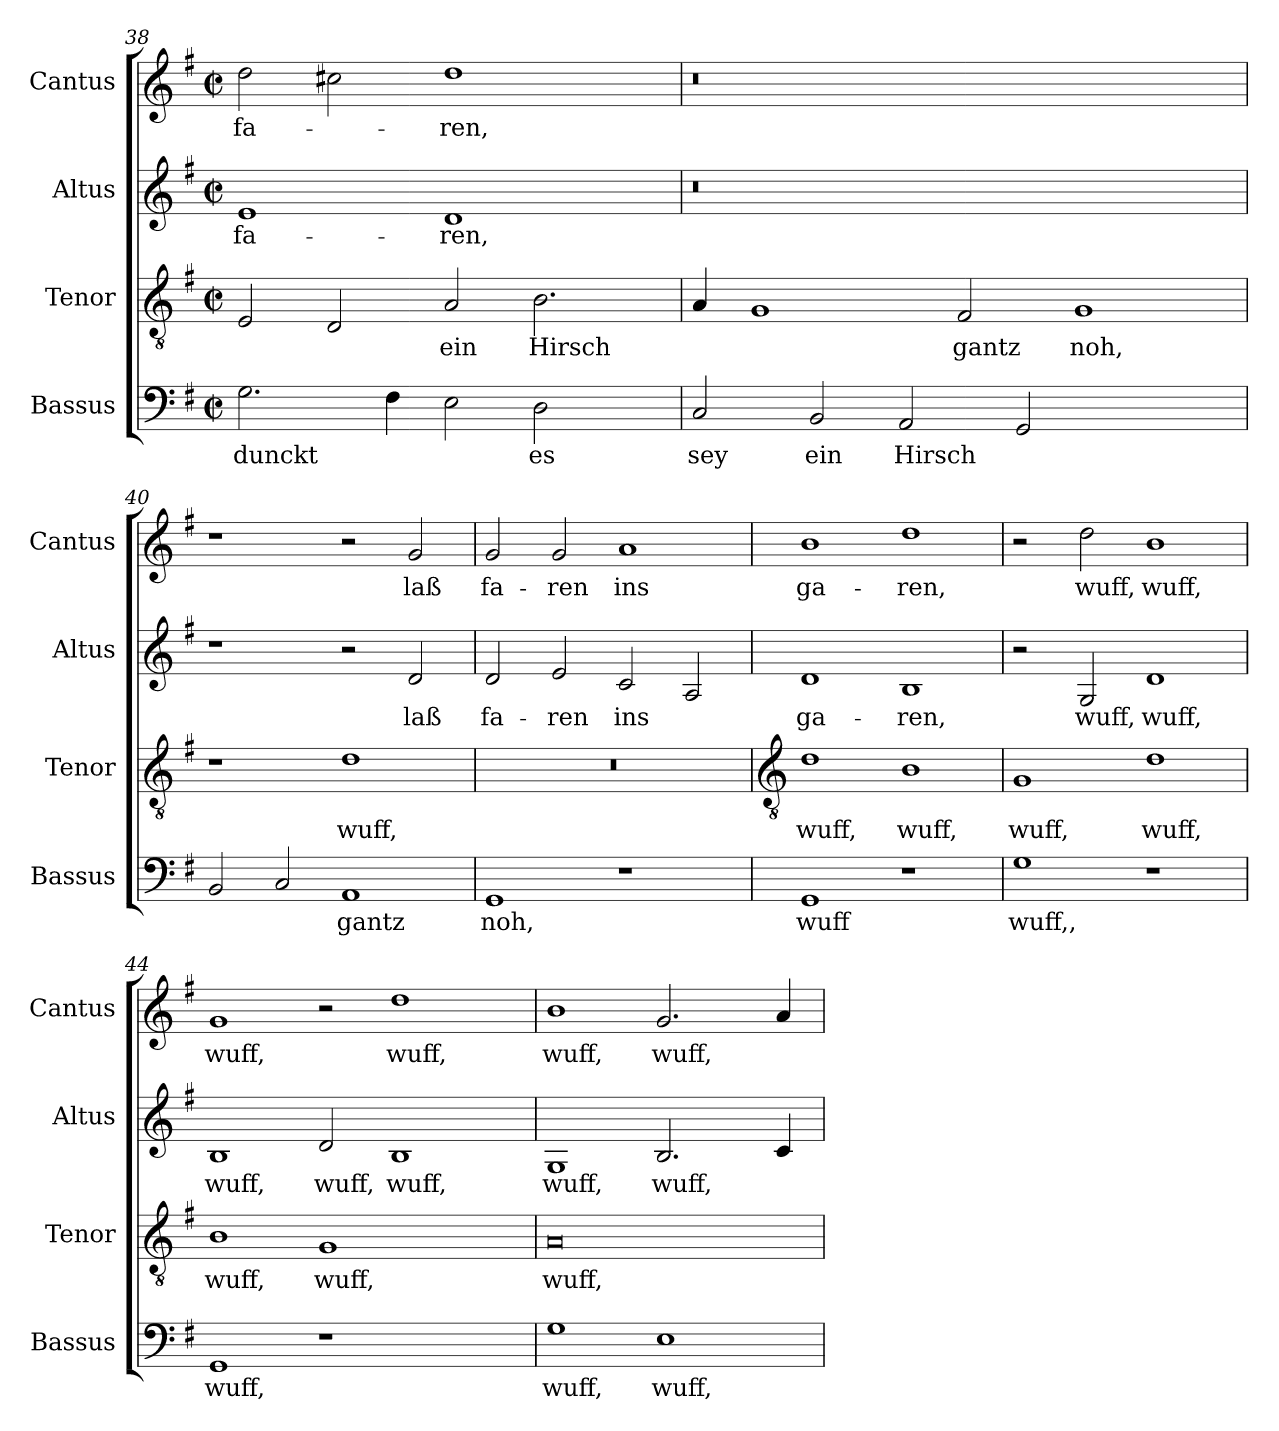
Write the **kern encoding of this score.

**kern	**text	**kern	**text	**kern	**text	**kern	**text
*part4	*part4	*part3	*part3	*part2	*part2	*part1	*part1
*staff4	*staff4	*staff3	*staff3	*staff2	*staff2	*staff1	*staff1
*I"Bassus	*	*I"Tenor	*	*I"Altus	*	*I"Cantus	*
*I'Bassus	*	*I'Tenor	*	*I'Altus	*	*I'Cantus	*
!!LO:LB:g=z
*clefF4	*	*clefGv2	*	*clefG2	*	*clefG2	*
*k[f#]	*	*k[f#]	*	*k[f#]	*	*k[f#]	*
*G:	*	*G:	*	*G:	*	*G:	*
*M4/2	*	*M4/2	*	*M4/2	*	*M4/2	*
*met(c|)	*	*met(c|)	*	*met(c|)	*	*met(c|)	*
=38	=38	=38	=38	=38	=38	=38	=38
!	!LO:LY:b	!	!	!	!LO:LY:b	!	!LO:LY:b
2.G	dunckt	2E	.	1e	fa-	2dd	fa-
.	.	2D	.	.	.	2cc#	.
4F#	.	.	.	.	.	.	.
!	!	!	!LO:LY:b	!	!LO:LY:b	!	!LO:LY:b
2E	.	2A	ein	1d	-ren,	1dd	-ren,
!	!LO:LY:b	!	!LO:LY:b	!	!	!	!
2D	es	2.B	Hirsch	.	.	.	.
4ryy	.	.	.	4ryy	.	4ryy	.
!!LO:LB:g=z
=39	=39	=39	=39	=39	=39	=39	=39
!	!LO:LY:b	!	!	!	!	!	!
2C	sey	4A	.	0r	.	0r	.
.	.	1G	.	.	.	.	.
!	!LO:LY:b	!	!	!	!	!	!
2BB	ein	.	.	.	.	.	.
!	!LO:LY:b	!	!	!	!	!	!
2AA	Hirsch	.	.	.	.	.	.
!	!	!	!LO:LY:b	!	!	!	!
.	.	2F#	gantz	.	.	.	.
2GG	.	.	.	.	.	.	.
!	!	!	!LO:LY:b	!	!	!	!
.	.	1G	noh,	.	.	.	.
2.ryy	.	.	.	2.ryy	.	2.ryy	.
!!LO:LB:g=z
=40	=40	=40	=40	=40	=40	=40	=40
2BB	.	1r	.	1r	.	1r	.
2C	.	.	.	.	.	.	.
!	!LO:LY:b	!	!LO:LY:b	!	!	!	!
1AA	gantz	1d	wuff,	2r	.	2r	.
!	!	!	!	!	!LO:LY:b	!	!LO:LY:b
.	.	.	.	2d	laß	2g	laß
=41	=41	=41	=41	=41	=41	=41	=41
!	!LO:LY:b	!	!	!	!LO:LY:b	!	!LO:LY:b
1GG	noh,	0r	.	2d	fa-	2g	fa-
!	!	!	!	!	!LO:LY:b	!	!LO:LY:b
.	.	.	.	2e	-ren	2g	-ren
!	!	!	!	!	!LO:LY:b	!	!LO:LY:b
1r	.	.	.	2c	ins	1a	ins
.	.	.	.	2A	.	.	.
!!LO:LB:g=z
=42	=42	=42	=42	=42	=42	=42	=42
*	*	*clefGv2	*	*	*	*	*
!	!LO:LY:b	!	!LO:LY:b	!	!LO:LY:b	!	!LO:LY:b
1GG	wuff	1d	wuff,	1d	ga-	1b	ga-
!	!	!	!LO:LY:b	!	!LO:LY:b	!	!LO:LY:b
1r	.	1B	wuff,	1B	-ren,	1dd	-ren,
!!LO:LB:g=z
=43	=43	=43	=43	=43	=43	=43	=43
!	!LO:LY:b	!	!LO:LY:b	!	!	!	!
1G	wuff,,	1G	wuff,	2r	.	2r	.
!	!	!	!	!	!LO:LY:b	!	!LO:LY:b
.	.	.	.	2G	wuff,	2dd	wuff,
!	!	!	!LO:LY:b	!	!LO:LY:b	!	!LO:LY:b
1r	.	1d	wuff,	1d	wuff,	1b	wuff,
!!LO:LB:g=z
=44	=44	=44	=44	=44	=44	=44	=44
!	!LO:LY:b	!	!LO:LY:b	!	!LO:LY:b	!	!LO:LY:b
*	*	*	*	*^	*	*	*
1GG	wuff,	1B	wuff,	1B	1ryy	wuff,	1g	wuff,
!	!	!	!LO:LY:b	!	!	!LO:LY:b	!	!
1r	.	1G	wuff,	2d	2ryy	wuff,	2r	.
!	!	!	!	!	!	!LO:LY:b	!	!LO:LY:b
.	.	.	.	1B	2ryy	wuff,	1dd	wuff,
2ryy	.	2ryy	.	.	2ryy	.	.	.
=45	=45	=45	=45	=45	=45	=45	=45	=45
!	!LO:LY:b	!	!LO:LY:b	!	!	!LO:LY:b	!	!LO:LY:b
1G	wuff,	0A	wuff,	1G	1ryy	wuff,	1b	wuff,
!	!LO:LY:b	!	!	!	!	!LO:LY:b	!	!LO:LY:b
1E	wuff,	.	.	2.B	2ryy	wuff,	2.g	wuff,
.	.	.	.	.	2ryy	.	.	.
.	.	.	.	4c	.	.	4a	.
*	*	*	*	*v	*v	*	*	*
=	=	=	=	=	=	=	=
*-	*-	*-	*-	*-	*-	*-	*-
